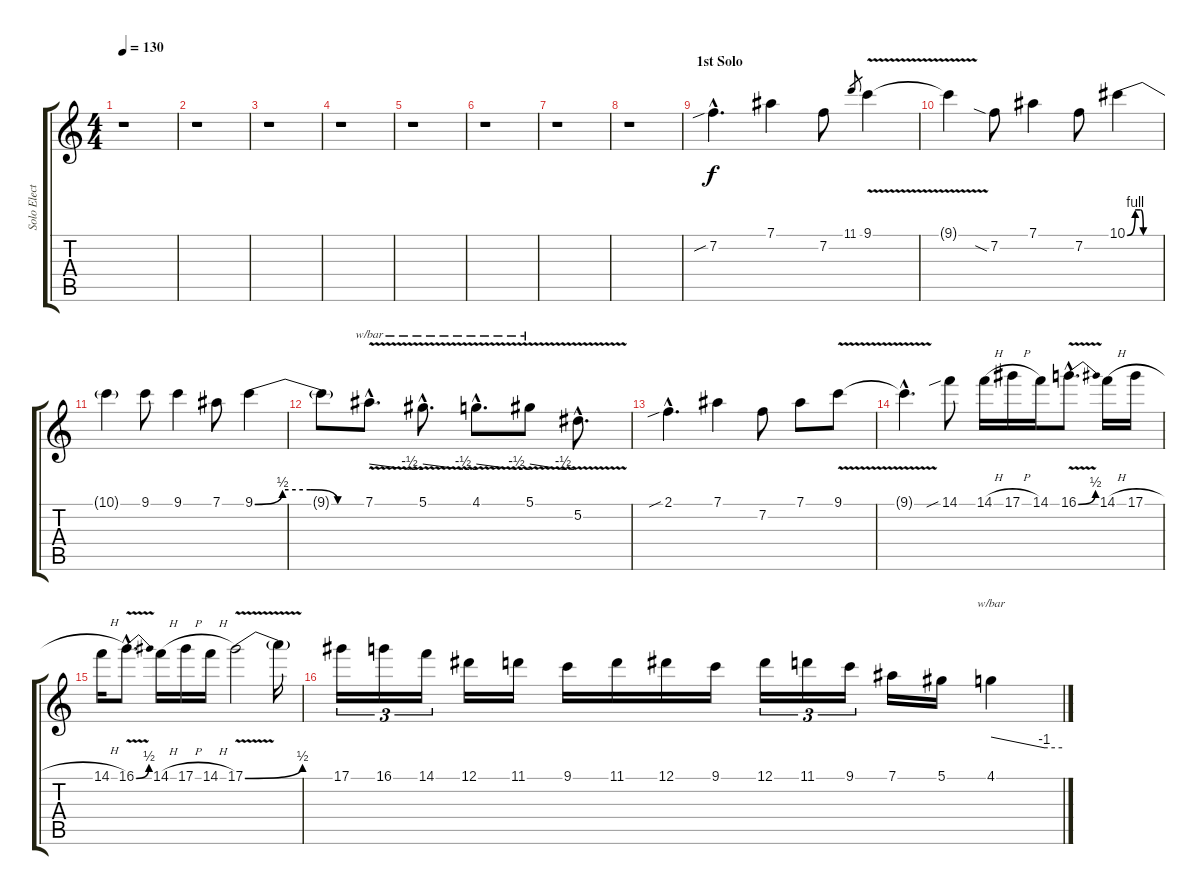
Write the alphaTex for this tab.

\track ("Solo Electric Guitar" "Solo Elect") {instrument distortionguitar}
\staff {score tabs}
\tuning (Eb4 Bb3 Gb3 Db3 Ab2 Eb2) {hide}
\ts (4 4)
\tempo 130
\clef g2
\ks c
r.1{dy f instrument distortionguitar} |
r.1 |
r.1 |
r.1 |
r.1 |
r.1 |
r.1 |
r.1 |
\section ("" "1st Solo")
7.2{sib hac}.4{d} 7.1.4 7.2.8 11.1.8{gr} 9.1{v}.4 |
9.1{t}.4 7.2{sia}.8 7.1.4 7.2.8 10.1{be (custom 0 0 15 4 25 4 30 0 45 0 60 0)}.4 |
10.1{t}.4 9.1.8 9.1.4 7.1.8 9.1{be (custom 0 0 15 2 30 2 45 0 60 0)}.4 |
9.1{t}.8 7.1{v hac}.8{d tbe (custom default 0 0 45 -2 60 -2)} 5.1{v hac}.8{d tbe (custom default 0 0 45 -2 60 -2)} 4.1{v hac}.8{d tbe (custom default 0 0 45 -2 60 -2)} 5.1{v}.8{tbe (custom default 0 0 45 -2 60 -2)} 5.2{v hac}.8{d} |
2.1{sib hac}.4{d} 7.1.4 7.2.8 7.1.8 9.1{v}.8 |
9.1{hac t}.4{d} 14.1{sib}.8 14.1{h}.16 17.1{h}.16 14.1.16 16.1{be (bend 0 0 60 2) v hac}.8{d} 14.1{h}.16 17.1{h}.16 |
14.1{h}.16 16.1{be (bend 0 0 60 2) v hac}.8{d} 14.1{h}.16 17.1{h}.16 14.1{h}.16 17.1{be (bend 0 0 60 2) v}.2 17.1{t}.16 |
17.1.16{tu (3 2)} 16.1.16{tu (3 2)} 14.1.16{tu (3 2)} 12.1.16 11.1.16 9.1.16 11.1.16 12.1.16 9.1.16 12.1.16{tu (3 2)} 11.1.16{tu (3 2)} 9.1.16{tu (3 2)} 7.1.16 5.1.16 4.1.4{tbe (custom default 0 0 45 -4 60 -4)}
